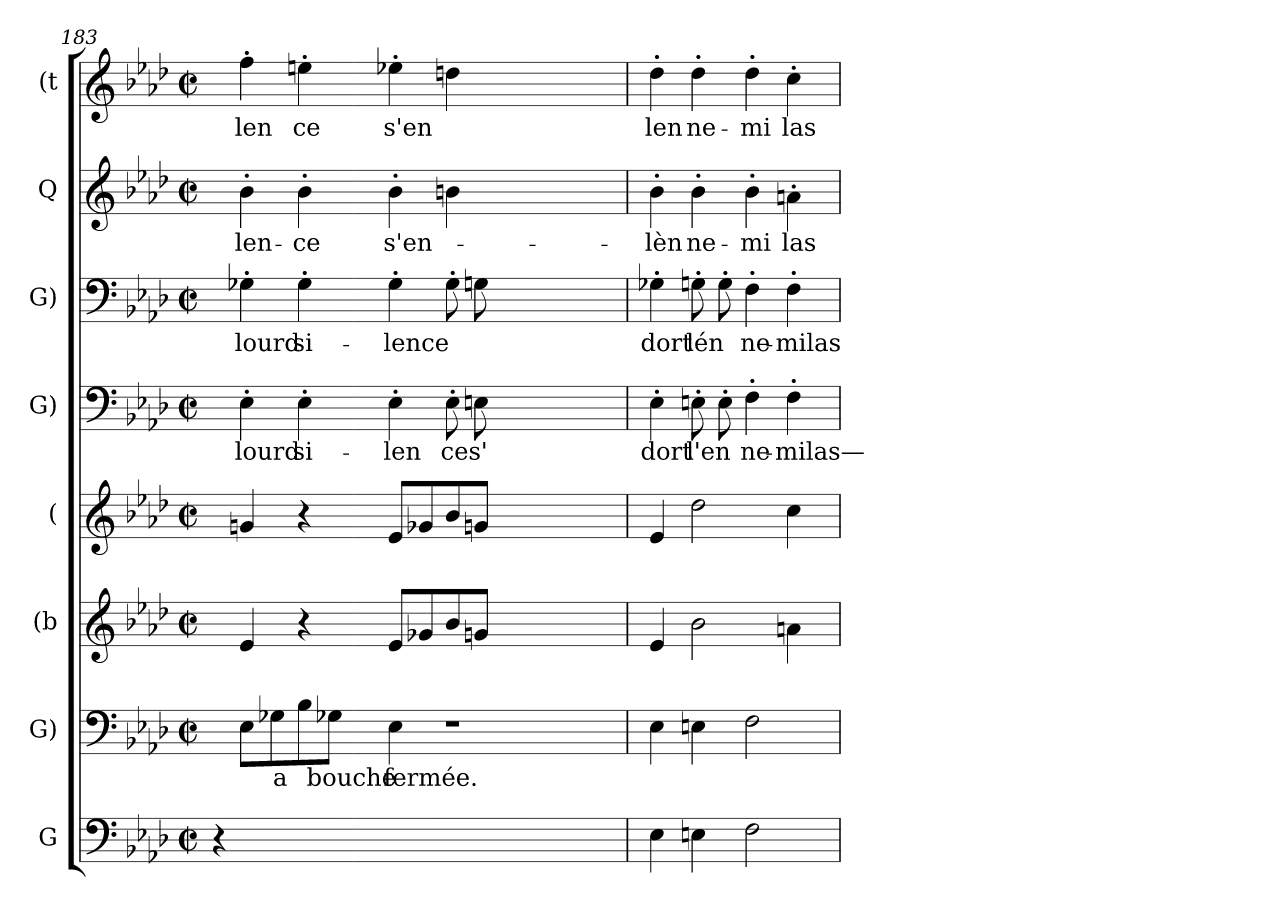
**kern	**kern	**text	**kern	**kern	**kern	**text	**kern	**text	**kern	**text	**kern	**text
*part8	*part7	*part7	*part6	*part5	*part4	*part4	*part3	*part3	*part2	*part2	*part1	*part1
*staff8	*staff7	*staff7	*staff6	*staff5	*staff4	*staff4	*staff3	*staff3	*staff2	*staff2	*staff1	*staff1
*I"G	*I"G)	*	*I"(b	*I"(	*I"G)	*	*I"G)	*	*I"Q	*	*I"(t	*
!!LO:PB:g=z
*clefF4	*clefF4	*	*clefG2	*clefG2	*clefF4	*	*clefF4	*	*clefG2	*	*clefG2	*
*k[b-e-a-d-]	*k[b-e-a-d-]	*	*k[b-e-a-d-]	*k[b-e-a-d-]	*k[b-e-a-d-]	*	*k[b-e-a-d-]	*	*k[b-e-a-d-]	*	*k[b-e-a-d-]	*
*M2/2	*M2/2	*	*M2/2	*M2/2	*M2/2	*	*M2/2	*	*M2/2	*	*M2/2	*
*met(c|)	*met(c|)	*	*met(c|)	*met(c|)	*met(c|)	*	*met(c|)	*	*met(c|)	*	*met(c|)	*
=183	=183	=183	=183	=183	=183	=183	=183	=183	=183	=183	=183	=183
4r	8ryy	.	8ryy	8ryy	8ryy	.	8ryy	.	8ryy	.	8ryy	.
.	8E-i\L	.	4e-i/	4gni/	4E-'>i\	lourd	4G-X'>i\	lourd	4b-'>i\	len-	4ff'>i\	len
2.ryy	8G-Xi\	a	.	.	.	.	.	.	.	.	.	.
.	8B-i\	.	4r	4r	4E-'>i\	si-	4G-'>i\	si-	4b-'>i\	ce	4een'>i\	ce
.	8G-Xi\J	bouche	.	.	.	.	.	.	.	.	.	.
.	4E-i\	fermée.	8e-i/L	8e-i/L	4E-'>i\	len	4G-'>i\	lence	4b-'>i\	s'en-	4ee-X'>i\	s'en
.	.	.	8g-Xi/	8g-Xi/	.	.	.	.	.	.	.	.
.	1r	.	8b-i/	8b-i/	8E-'>i\	ces'	8G-'>i\	.	4bj\	.	4ddj\	.
1ryy	.	.	8gj/J	8gj/J	8Ej\	.	8Gj\	.	.	.	.	.
.	.	.	2..ryy	2..ryy	2..ryy	.	2..ryy	.	8ryy	.	8ryy	.
.	.	.	.	.	.	.	.	.	2.ryy	.	2.ryy	.
.	8ryy	.	.	.	.	.	.	.	.	.	.	.
=184	=184	=184	=184	=184	=184	=184	=184	=184	=184	=184	=184	=184
4E-i\	4E-i\	.	4e-i/	4e-i/	4E-'>i\	dort	4G-X'>i\	dort	4b-'>i\	lèn	4dd-'>i\	len
4Eni\	4Eni\	.	2b-i\	2dd-i\	8En'>i\	l'en	8Gn'>i\	lén	4b-'>i\	ne-	4dd-'>i\	ne-
.	.	.	.	.	8E'>i\	--	8G'>i\	--	.	.	.	.
2Fi\	2Fi\	.	.	.	4F'>i\	ne-	4F'>i\	ne-	4b-'>i\	mi	4dd-'>i\	mi
.	.	.	4ani\	4cci\	4F'>i\	milas—	4F'>i\	milas-	4an'>i\	las	4cc'>i\	las
=	=	=	=	=	=	=	=	=	=	=	=	=
*-	*-	*-	*-	*-	*-	*-	*-	*-	*-	*-	*-	*-
